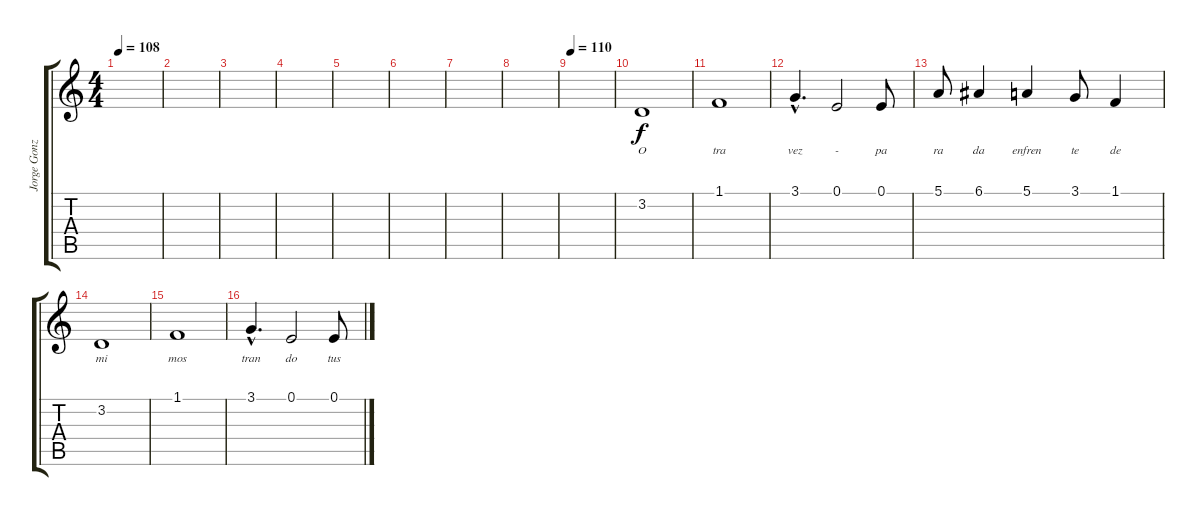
\track ("Jorge Gonzalez (Voz)" "Jorge Gonz") {instrument bassoon}
\staff {score tabs}
\tuning (E4 B3 G3 D3 A2 E2) {hide}
\ts (4 4)
\tempo 108
\clef g2
\ks c
|
|
|
|
|
|
|
|
\tempo 110
|
3.2.1{lyrics (0 "O") lyrics (1 "") lyrics (2 "") lyrics (3 "") lyrics (4 "")} |
1.1.1{lyrics (0 "tra") lyrics (1 "") lyrics (2 "") lyrics (3 "") lyrics (4 "")} |
3.1{hac}.4{d lyrics (0 "vez") lyrics (1 "") lyrics (2 "") lyrics (3 "") lyrics (4 "")} 0.1.2{lyrics (0 "-") lyrics (1 "") lyrics (2 "") lyrics (3 "") lyrics (4 "")} 0.1.8{lyrics (0 "pa") lyrics (1 "") lyrics (2 "") lyrics (3 "") lyrics (4 "")} |
5.1.8{lyrics (0 "ra") lyrics (1 "") lyrics (2 "") lyrics (3 "") lyrics (4 "")} 6.1.4{lyrics (0 "da") lyrics (1 "") lyrics (2 "") lyrics (3 "") lyrics (4 "")} 5.1.4{lyrics (0 "enfren") lyrics (1 "") lyrics (2 "") lyrics (3 "") lyrics (4 "")} 3.1.8{lyrics (0 "te") lyrics (1 "") lyrics (2 "") lyrics (3 "") lyrics (4 "")} 1.1.4{lyrics (0 "de") lyrics (1 "") lyrics (2 "") lyrics (3 "") lyrics (4 "")} |
3.2.1{lyrics (0 "mi") lyrics (1 "") lyrics (2 "") lyrics (3 "") lyrics (4 "")} |
1.1.1{lyrics (0 "mos") lyrics (1 "") lyrics (2 "") lyrics (3 "") lyrics (4 "")} |
3.1{hac}.4{d lyrics (0 "tran") lyrics (1 "") lyrics (2 "") lyrics (3 "") lyrics (4 "")} 0.1.2{lyrics (0 "do") lyrics (1 "") lyrics (2 "") lyrics (3 "") lyrics (4 "")} 0.1.8{lyrics (0 "tus") lyrics (1 "") lyrics (2 "") lyrics (3 "") lyrics (4 "")}
